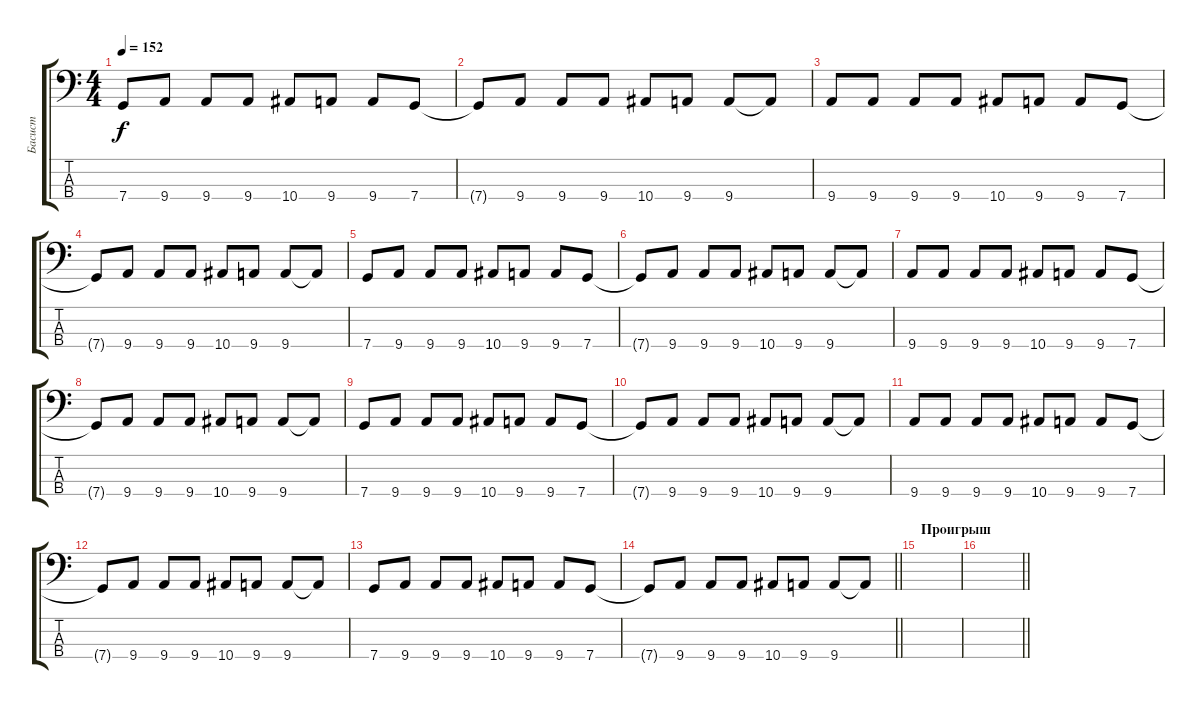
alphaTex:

\track ("Басист" "Басист") {instrument slapbass1}
\staff {score tabs}
\tuning (F2 C2 G1 C1) {hide}
\ts (4 4)
\tempo 152
\clef f4
\ks c
7.4.8{dy f} 9.4.8 9.4.8 9.4.8 10.4.8 9.4.8 9.4.8 7.4.8 |
7.4{t}.8 9.4.8 9.4.8 9.4.8 10.4.8 9.4.8 9.4.8 9.4{t}.8 |
9.4.8 9.4.8 9.4.8 9.4.8 10.4.8 9.4.8 9.4.8 7.4.8 |
7.4{t}.8 9.4.8 9.4.8 9.4.8 10.4.8 9.4.8 9.4.8 9.4{t}.8 |
7.4.8 9.4.8 9.4.8 9.4.8 10.4.8 9.4.8 9.4.8 7.4.8 |
7.4{t}.8 9.4.8 9.4.8 9.4.8 10.4.8 9.4.8 9.4.8 9.4{t}.8 |
9.4.8 9.4.8 9.4.8 9.4.8 10.4.8 9.4.8 9.4.8 7.4.8 |
7.4{t}.8 9.4.8 9.4.8 9.4.8 10.4.8 9.4.8 9.4.8 9.4{t}.8 |
7.4.8 9.4.8 9.4.8 9.4.8 10.4.8 9.4.8 9.4.8 7.4.8 |
7.4{t}.8 9.4.8 9.4.8 9.4.8 10.4.8 9.4.8 9.4.8 9.4{t}.8 |
9.4.8 9.4.8 9.4.8 9.4.8 10.4.8 9.4.8 9.4.8 7.4.8 |
7.4{t}.8 9.4.8 9.4.8 9.4.8 10.4.8 9.4.8 9.4.8 9.4{t}.8 |
7.4.8 9.4.8 9.4.8 9.4.8 10.4.8 9.4.8 9.4.8 7.4.8 |
\barLineRight lightlight
7.4{t}.8 9.4.8 9.4.8 9.4.8 10.4.8 9.4.8 9.4.8 9.4{t}.8 |
\section ("" "Проигрыш ")
|
\barLineRight lightlight
